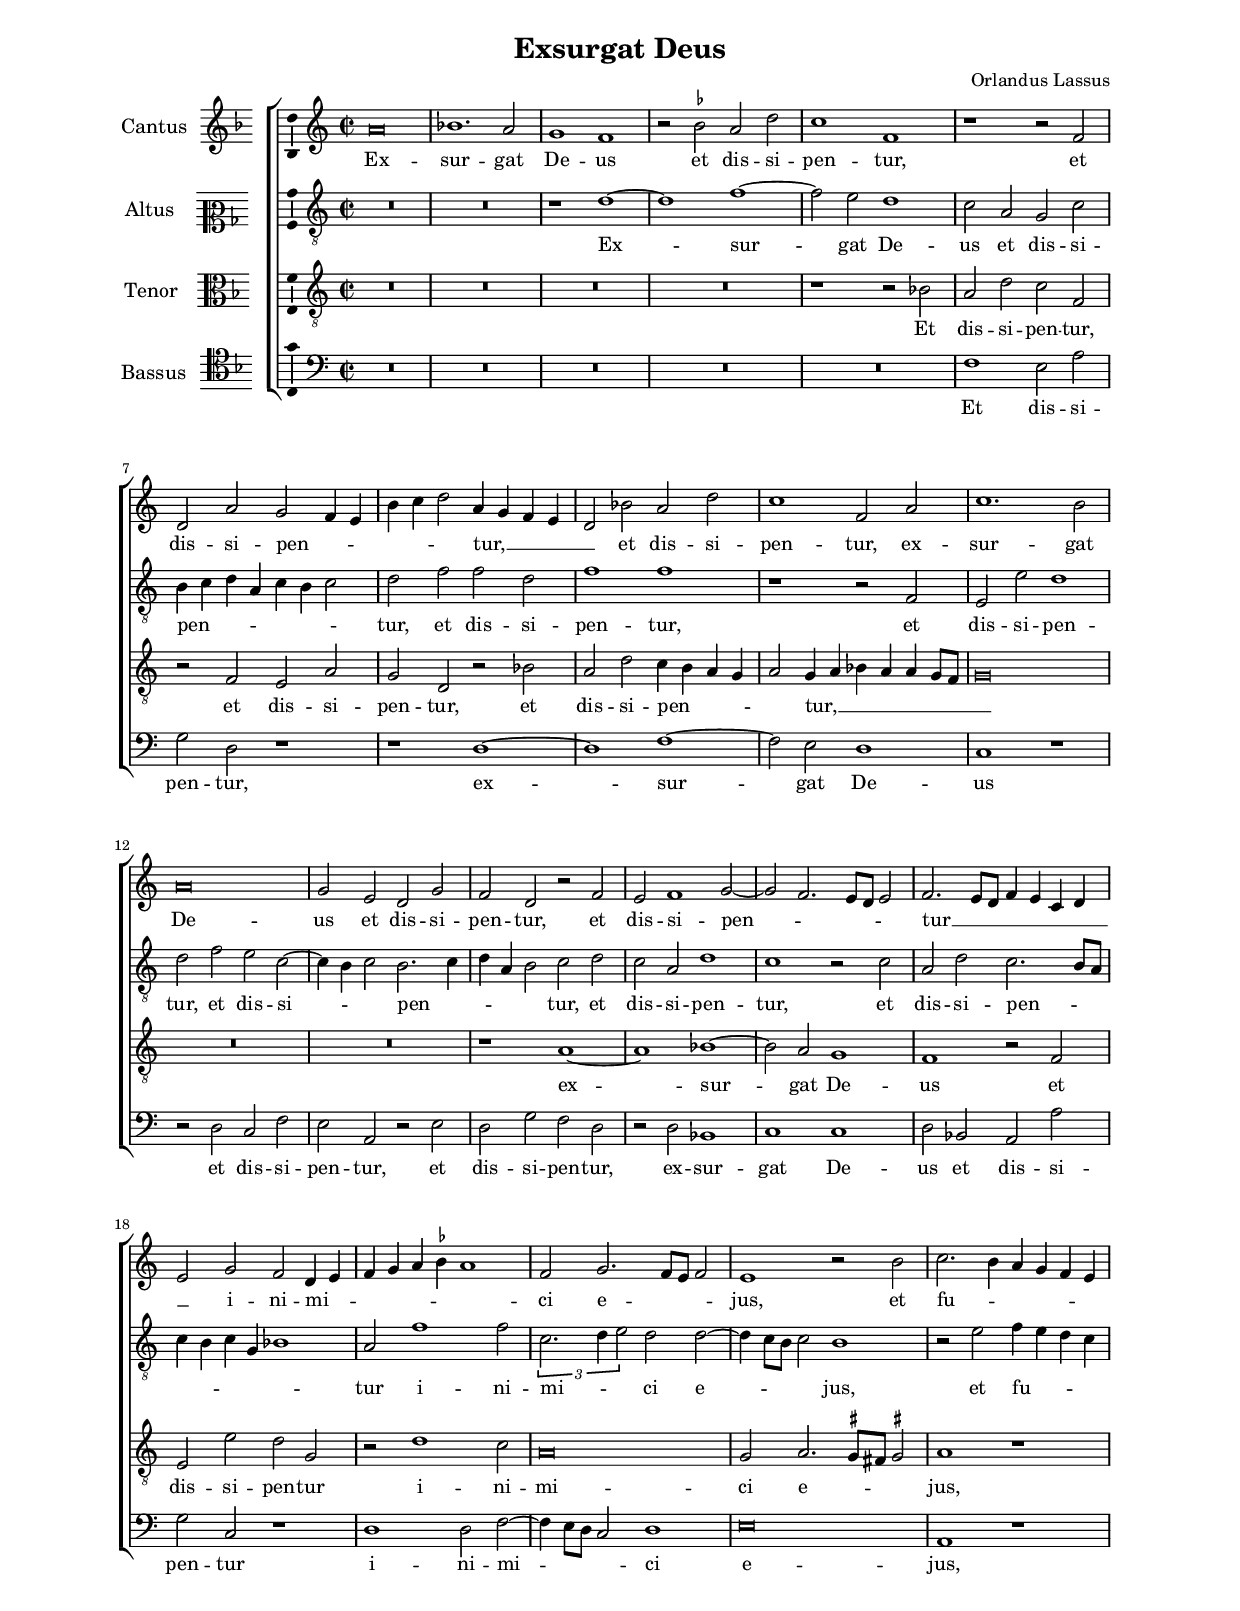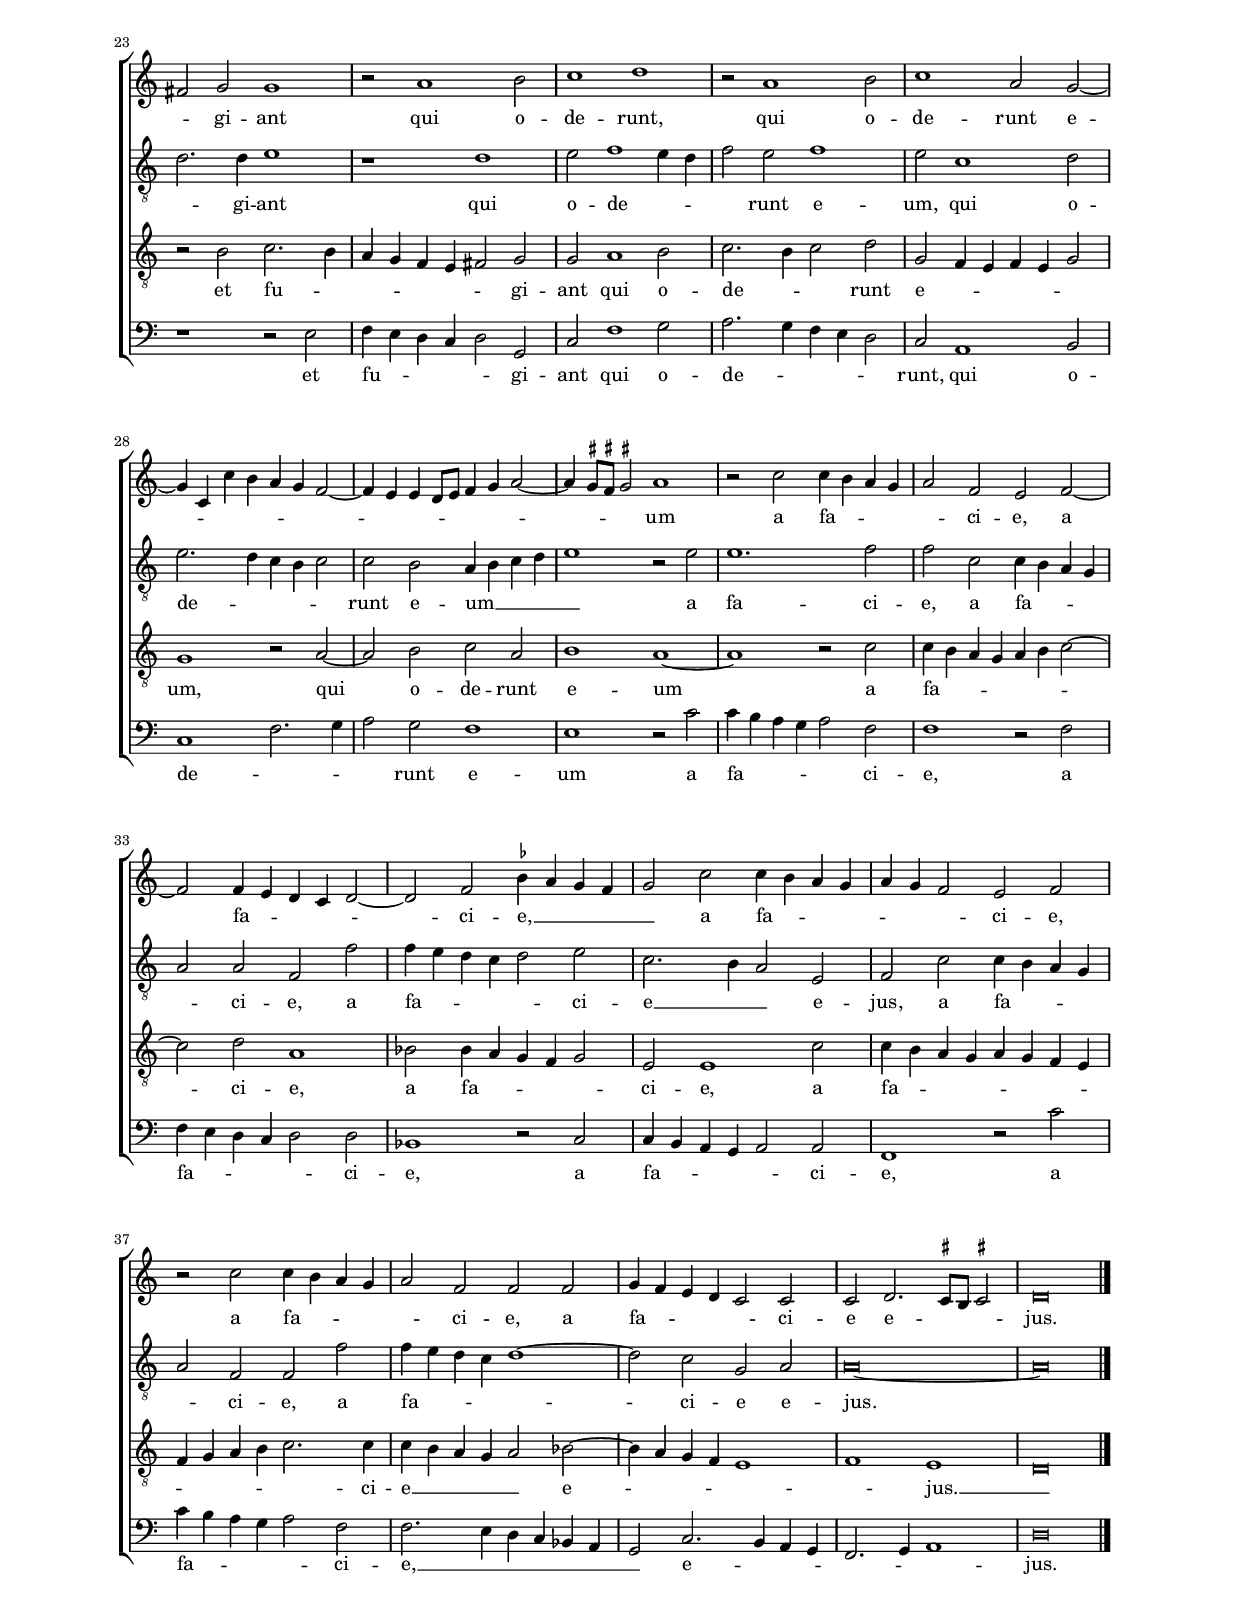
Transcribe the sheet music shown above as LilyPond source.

\header
{
  title="Exsurgat Deus"
  composer="Orlandus Lassus"
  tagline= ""
}

\version "2.24.1"
\include "deutsch.ly"
#(set-global-staff-size 15.5)
% #(set-default-paper-size "letter")
#(ly:set-option 'point-and-click #f)

	
global = {
	\key f \major
	\time 2/2 \set Score.measureLength = #(ly:make-moment 2/1)
	\skip 1*2*41 \bar "|."
	}

	ficta = { \once \set suggestAccidentals = ##t }
	
	forget = #(define-music-function (music) (ly:music?) #{
		\accidentalStyle forget
		$music
		\accidentalStyle default
		#})
	
	m = \melisma
	me = \melismaEnd


\paper
	{
	top-margin = 1.7 \cm
	bottom-margin = 1.7 \cm
	left-margin = 2.2 \cm
	right-margin = 2.2 \cm
	ragged-bottom = ##f
	ragged-last-bottom = ##f
	print-page-number = ##f
	system-system-spacing = #'((basic-distance . 18) (minimum-distance . 12) (padding . 6) (strechability . 150))
	systems-per-page = 4
	}


incipitcantus = \markup { \score {
	{
	\set Staff.instrumentName = \markup { \fontsize #1 "Cantus" }
	\key f \major
	\clef violin
	s4 \bar ""
	}
	\layout  {
	raggedright = ##t
	indent = 1.5 \cm
	line-width = 2.3\cm
	\context { \Staff \remove Time_signature_engraver }
	\override Staff.Clef.Y-extent = #'(0 . 0)
	}} \hspace #1 }
	
      
incipitaltus = \markup { \score {
	{
	\set Staff.instrumentName = \markup { \fontsize #1 "Altus" }
	\key f \major
	\clef mezzosoprano
	s4 \bar ""
	}
	\layout  {
	raggedright = ##t
	indent = 1.5 \cm
	line-width = 2.3\cm
	\context { \Staff \remove Time_signature_engraver }
	\override Staff.Clef.Y-extent = #'(0 . 0)
	}} \hspace #1 }


incipittenor = \markup { \score {
	{
	\set Staff.instrumentName = \markup { \fontsize #1 "Tenor" }
	\key f \major
	\clef alto
	s4 \bar ""
	}
	\layout  {
	raggedright = ##t
	indent = 1.5 \cm
	line-width = 2.3\cm
	\context { \Staff \remove Time_signature_engraver }
	\override Staff.Clef.Y-extent = #'(0 . 0)
	}} \hspace #1 }


incipitbassus = \markup { \score {
	{
	\set Staff.instrumentName = \markup { \fontsize #1 "Bassus" }
	\key f \major
	\clef tenor
	s4 \bar ""
	}
	\layout  {
	raggedright = ##t
	indent = 1.5 \cm
	line-width = 2.3\cm
	\context { \Staff \remove Time_signature_engraver }
	\override Staff.Clef.Y-extent = #'(0 . 0)
	}} \hspace #1 }


cantus =  \relative c''
	{
	d\breve
	es1. d2
	c1 b
	r2 \ficta es d g
%5
	f1 b, |
	r1 r2 b
	g2 d' c2 \m b4 a
	e'4 f g2 \me d4 \m c b a
	g2 \me es' d g
%10
	f1 b,2 d |
	f1. e2
	d\breve
	c2 a g c
	b2 g r b
%15
	a2 b1 c2~
	c2 \m b2. a8 g a2 \me
	b2. \m a8 g b4 a f g
	a2 \me c b g4 \m a
	b4 c d \ficta es d1 \me
%20
	b2 c2. \m b8 a b2 \me |
	a1 r2 e'
	f2. \m e4 d c b a
	h2 \me c c1
	r2 d1 e2
%25
	f1 g |
	r2 d1 e2
	f1 d2 c~
	c4 \m f, f' e d c b2~
	b4 a a g8 a b4 c d2~
%30
	d4 \ficta cis8 \ficta h \ficta cis!2 \me d1 |
	r2 f f4 \m e d c
	d2 \me b a b~
	b2 b4 \m a g f g2~
	g2 \me b \ficta es4 \m d c b
%35
	c2 \me f f4 \m e d c |
	d4 c b2 \me a b
	r2 f' f4 \m e d c
	d2 \me b b b
	c4 \m b a g f2 \me f
%40
	f2 g2. \m \ficta fis8 e \ficta fis!2 \me |
	g\breve |
	}


altus =  \relative c'
	{
	R\breve
	R\breve
	r1 g'~
	g1 b~
%5
	b2 a g1 |
	f2 d c f
	e4 \m f g d f e f2 \me
	g2 b b g
	b1 b
%10
	r1 r2 b, |
	a2 a' g1
	g2 b a f~
	f4 \m e f2 \me e2. \m f4
	g4 d e2 \me f g
%15
	f2 d g1 |
	f1 r2 f
	d2 g f2. \m e8 d
	f4 e f c es1 \me
	d2 b'1 b2
%20
	\tuplet 3/2 { f2. \m g4 a2 \me } g2 g~ |
	g4 \m f8 e f2 \me e1
	r2 a b4 \m a g f
	g2. \me g4 a1
	r1 g
%25
	a2 b1 \m a4 g |
	b2 \me a b1
	a2 f1 g2
	a2. \m g4 f e f2 \me
	f2 e d4 \m e f g
%30
	a1 \me r2 a |
	a1. b2
	b2 f f4 \m e d c
	d2 \me d b b'
	b4 \m a g f g2 \me a
%35
	f2. \m e4 d2 \me a |
	b2 f' f4 \m e d c
	d2 \me b b b'
	b4 \m a g f g1~
	g2 \me f c d
%40
	d\breve~
	d\breve |
	}


tenor =  \relative c'
	{
	R\breve
	R\breve
	R\breve
	R\breve
%5
	r1 r2 es |
	d2 g f b,
	r2 b a d
	c2 g r es'
	d2 g f4 \m e d c
%10
	d2 \me c4 \m d es d d c8 b |
	c\breve \me
	R\breve
	R\breve
	r1 d~
%15
	d1 es~ |
	es2 d c1
	b1 r2 b
	a2 a' g c,
	r2 g'1 f2
%20
	d\breve |
	c2 d2. \m \ficta cis8 h \ficta cis!2 \me |
	d1 r
	r2 e f2. \m e4
	d4 c b a h2 \me c
%25
	c2 d1 e2 |
	f2. \m e4 f2 \me g
	c,2 \m b4 a b a c2 \me
	c1 r2 d~
	d2 e f d
%30
	e1 d~ |
	d1 r2 f
	f4 \m e d c d e f2~
	f2 \me g d1
	es2 es4 \m d c b c2 \me
%35
	a2 a1 f'2 |
	f4 \m e d c d c b a
	b4 c d e f2. \me f4
	f4 \m e d c d2 \me es~
	es4 \m d c b a1
%40
	b1 \me a \m |
	g\breve \me |
	}


bassus  =  \relative c
	{
	R\breve
	R\breve
	R\breve
	R\breve
%5
	R\breve |
	b'1 a2 d
	c2 g r1
	r1 g~
	g1 b~
%10
	b2 a g1 |
	f1 r
	r2 g f b
	a2 d, r a'
	g2 c b g
%15
	r2 g es1 |
	f1 f
	g2 es d d'
	c2 f, r1
	g1 g2 b~
%20
	b4 \m a8 g f2 \me g1 |
	a\breve
	d,1 r
	r1 r2 a'
	b4 \m a g f g2 \me c,
%25
	f2 b1 c2 |
	d2. \m c4 b a g2 \me
	f2 d1 e2
	f1 \m b2. c4
	d2 \me c b1
%30
	a1 r2 f' |
	f4 \m e d c d2 \me b
	b1 r2 b
	b4 \m a g f g2 \me g
	es1 r2 f
%35
	f4 \m e d c d2 \me d |
	b1 r2 f''
	f4 \m e d c d2 \me b
	b2. \m a4 g f es d
	c2 \me f2. \m e4 d c
%40
	b2. c4 d1 \me |
	g\breve |
	}

lyricscantus = \lyricmode {
	Ex -- sur -- gat De -- us et dis -- si -- pen -- tur,
	et dis -- si -- pen -- tur, __
	et dis -- si -- pen -- tur,
	ex -- sur -- gat De -- us et dis -- si -- pen -- tur,
	et dis -- si -- pen -- tur __ i -- ni -- mi -- ci e -- jus,
	et fu -- gi -- ant qui o -- de -- runt,
	qui o -- de -- runt e -- um
	a fa -- ci -- e,
	a fa -- ci -- e, __
	a fa -- ci -- e,
	a fa -- ci -- e,
	a fa -- ci -- e e -- jus.
	}


lyricsaltus = \lyricmode {
	Ex -- sur -- gat De -- us et dis -- si -- pen -- tur,
	et dis -- si -- pen -- tur,
	et dis -- si -- pen -- tur,
	et dis -- si -- pen -- tur,
	et dis -- si -- pen -- tur,
	et dis -- si -- pen -- tur i -- ni -- mi -- ci e -- jus,
	et fu -- gi -- ant qui o -- de -- runt e -- um,
	qui o -- de -- runt e -- um __
	a fa -- ci -- e,
	a fa -- ci -- e,
	a fa -- ci -- e __ e -- jus,
	a fa -- ci -- e,
	a fa -- ci -- e e -- jus.
	}


lyricstenor = \lyricmode {
	Et dis -- si -- pen -- tur,
	et dis -- si -- pen -- tur,
	et dis -- si -- pen -- tur, __
	ex -- sur -- gat De -- us et dis -- si -- pen -- tur
	i -- ni -- mi -- ci e -- jus,
	et fu -- gi -- ant qui o -- de -- runt e -- um,
	qui o -- de -- runt e -- um
	a fa -- ci -- e,
	a fa -- ci -- e,
	a fa -- ci -- e __ e -- jus. __
	}


lyricsbassus = \lyricmode {
	Et dis -- si -- pen -- tur,
	ex -- sur -- gat De -- us et dis -- si -- pen -- tur,
	et dis -- si -- pen -- tur,
	ex -- sur -- gat De -- us et dis -- si -- pen -- tur
	i -- ni -- mi -- ci e -- jus,
	et fu -- gi -- ant qui o -- de -- runt,
	qui o -- de -- runt e -- um
	a fa -- ci -- e,
	a fa -- ci -- e,
	a fa -- ci -- e,
	a fa -- ci -- e, __ e -- jus.
	}


\score
{  
	\transpose f c {
	\new ChoirStaff \with { \override StaffGrouper.staff-staff-spacing.basic-distance = #11 }
	<<

	\new Staff << \global
	\new Voice="v1" {
		\set Staff.instrumentName=\incipitcantus
		\set Staff.midiInstrument = "reed organ"
		\clef violin
		\cantus }
	\new Lyrics \lyricsto "v1" {\lyricscantus }
	>>


	\new Staff << \global
	\new Voice="v2" {
		\set Staff.instrumentName=\incipitaltus
		\set Staff.midiInstrument = "reed organ"
		\clef "G_8" % violin 
		\altus}
	\new Lyrics \lyricsto "v2" {\lyricsaltus }
	>>


	\new Staff << \global
	\new Voice="v3" {
		\set Staff.instrumentName=\incipittenor
		\set Staff.midiInstrument = "reed organ"
		\clef "G_8"
		\tenor }
	\new Lyrics \lyricsto "v3" {\lyricstenor }
	>>


	\new Staff << \global
	\new Voice="v4" {
		\set Staff.instrumentName=\incipitbassus
		\set Staff.midiInstrument = "reed organ"
		\clef "bass" 
		\bassus }
	\new Lyrics \lyricsto "v4" {\lyricsbassus}
	>>

	>>
	} % transpose

	\layout
	{
	indent = 2.5 \cm
%	\context { \Lyrics \override VerticalAxisGroup.nonstaff-relatedstaff-spacing.padding = #1.4 }
	\context { \Score \override BarNumber.padding = #2 }
	\context { \Staff \override TimeSignature.break-visibility = #end-of-line-invisible }
	\context { \Staff \consists Ambitus_engraver }
	\context { \Voice \override NoteHead.style = #'baroque }
	}

\midi
	{
	\tempo 2 = 90
	}
	
}


% EOF
